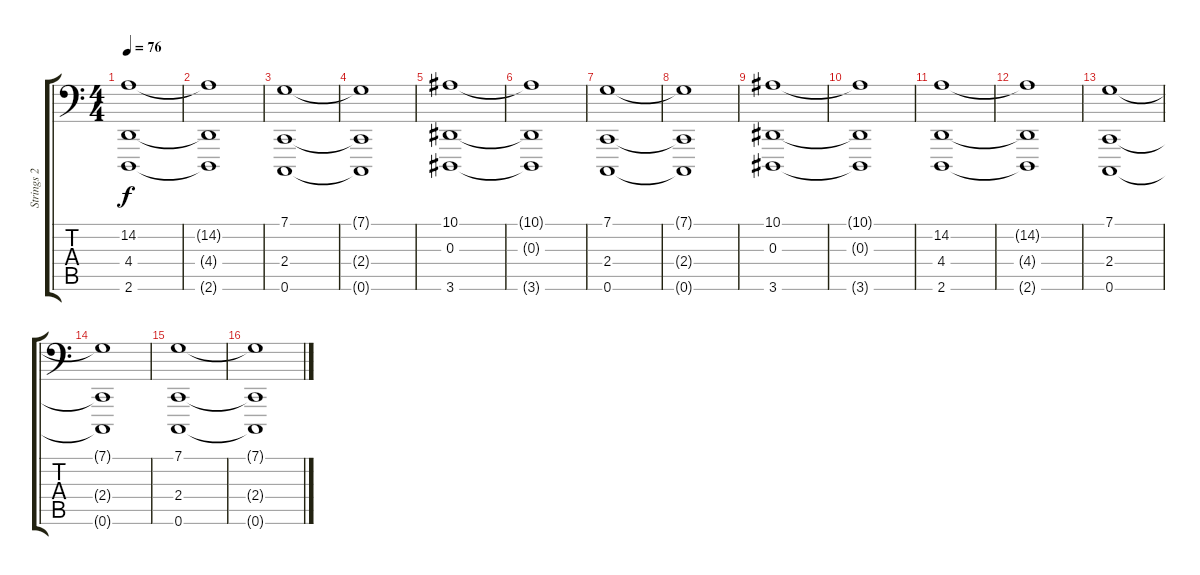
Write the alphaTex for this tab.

\track ("Strings 2" "Strings 2") {instrument synthstrings1}
\staff {score tabs}
\tuning (C3 G2 Eb2 Bb1 F1 C1) {hide}
\ts (4 4)
\tempo 76
\clef f4
\ks c
(14.2 4.4 2.6).1{dy f} |
(14.2{t} 4.4{t} 2.6{t}).1 |
(7.1 2.4 0.6).1 |
(7.1{t} 2.4{t} 0.6{t}).1 |
(10.1 0.3 3.6).1 |
(10.1{t} 0.3{t} 3.6{t}).1 |
(7.1 2.4 0.6).1 |
(7.1{t} 2.4{t} 0.6{t}).1 |
(10.1 0.3 3.6).1 |
(10.1{t} 0.3{t} 3.6{t}).1 |
(14.2 4.4 2.6).1 |
(14.2{t} 4.4{t} 2.6{t}).1 |
(7.1 2.4 0.6).1 |
(7.1{t} 2.4{t} 0.6{t}).1 |
(7.1 2.4 0.6).1 |
(7.1{t} 2.4{t} 0.6{t}).1
